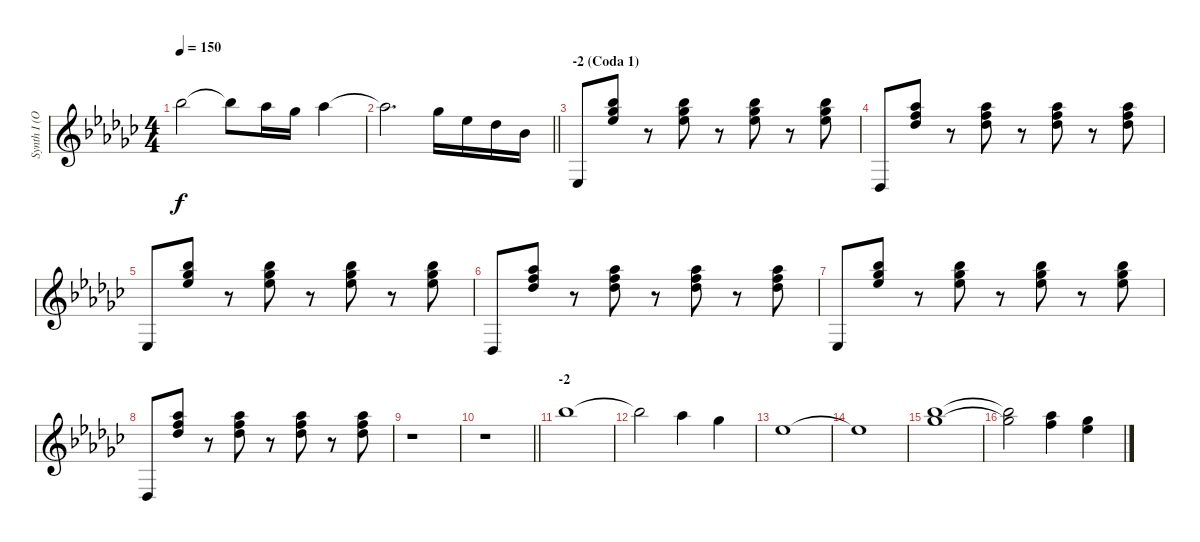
\track ("Synth I (Organ)" "Synth I (O") {instrument drawbarorgan}
\staff {score}
\tuning (E4 B3 G3 D3 A2 E2 B1) {hide}
\ts (4 4)
\tempo 150
\clef g2
\ks ebminor
18.1.2{dy f} 18.1{t}.8 16.1.16 14.1.16 16.1.4 |
\barLineRight lightlight
16.1{t}.2{d} 14.1.16 11.1.16 9.1.16 6.1.16 |
\section ("" "-2 (Coda 1)")
1.4.8 (11.1 19.2 27.3).8 r.8 (11.1 19.2 27.3).8 r.8 (11.1 19.2 27.3).8 r.8 (11.1 19.2 27.3).8 |
4.5.8 (9.1 18.2 25.3).8 r.8 (9.1 18.2 25.3).8 r.8 (9.1 18.2 25.3).8 r.8 (9.1 18.2 25.3).8 |
1.4.8 (11.1 19.2 27.3).8 r.8 (11.1 19.2 27.3).8 r.8 (11.1 19.2 27.3).8 r.8 (11.1 19.2 27.3).8 |
4.5.8 (9.1 18.2 25.3).8 r.8 (9.1 18.2 25.3).8 r.8 (9.1 18.2 25.3).8 r.8 (9.1 18.2 25.3).8 |
1.4.8 (11.1 19.2 27.3).8 r.8 (11.1 19.2 27.3).8 r.8 (11.1 19.2 27.3).8 r.8 (11.1 19.2 27.3).8 |
4.5.8 (9.1 18.2 25.3).8 r.8 (9.1 18.2 25.3).8 r.8 (9.1 18.2 25.3).8 r.8 (9.1 18.2 25.3).8 |
r.1 |
\barLineRight lightlight
r.1 |
\section ("" "-2")
18.1.1 |
18.1{t}.2 16.1.4 14.1.4 |
11.1.1 |
11.1{t}.1 |
(14.1 23.2).1 |
(14.1{t} 23.2{t}).2 (16.1 18.2).4 (14.1 16.2).4
